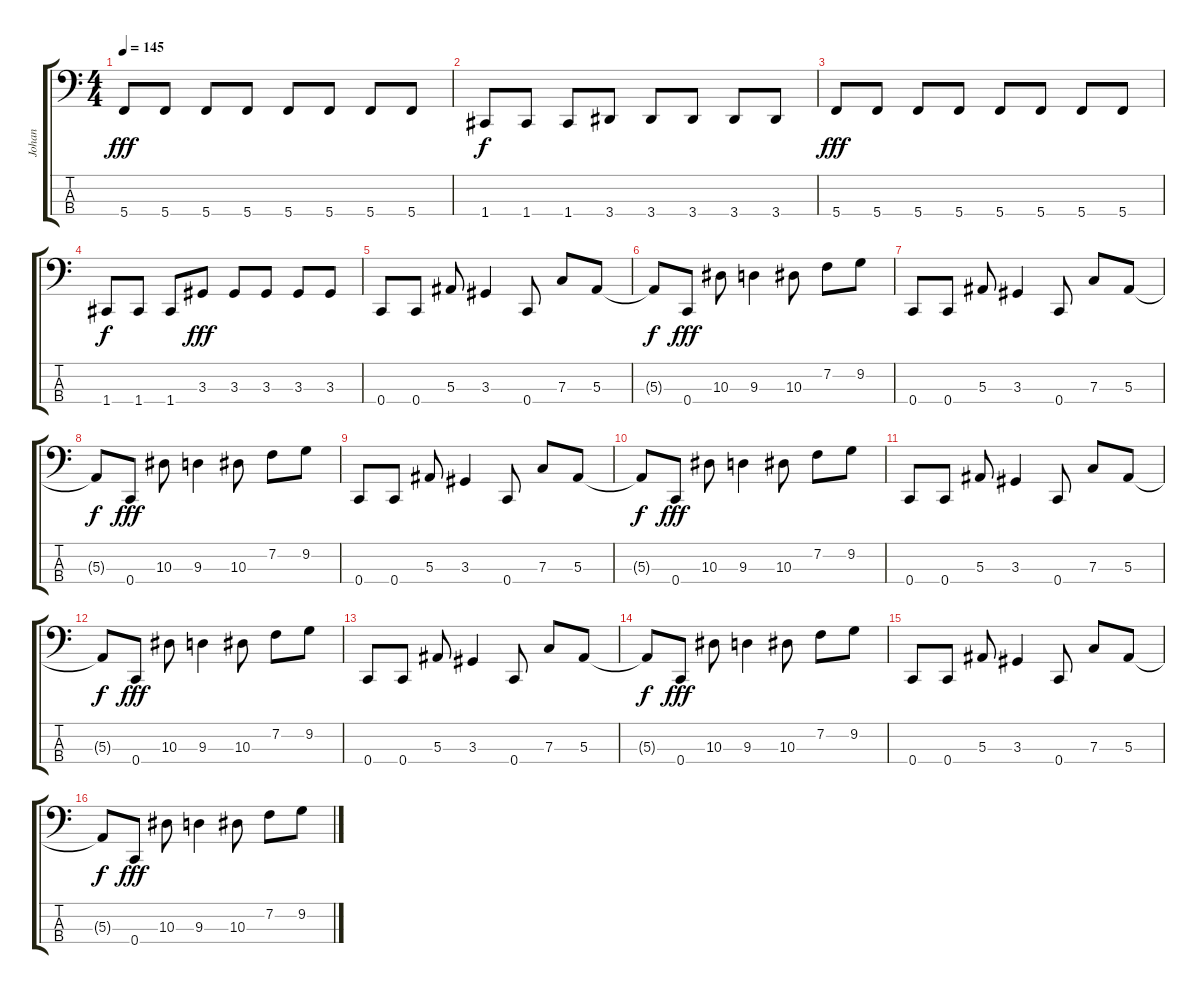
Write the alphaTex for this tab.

\track ("Johan" "Johan") {instrument electricbasspick}
\staff {score tabs}
\tuning (Eb2 Bb1 F1 C1) {hide}
\ts (4 4)
\tempo 145
\clef f4
\ks c
5.4.8{dy fff} 5.4.8 5.4.8 5.4.8 5.4.8 5.4.8 5.4.8 5.4.8 |
1.4.8{dy f} 1.4.8 1.4.8 3.4.8 3.4.8 3.4.8 3.4.8 3.4.8 |
5.4.8{dy fff} 5.4.8 5.4.8 5.4.8 5.4.8 5.4.8 5.4.8 5.4.8 |
1.4.8{dy f} 1.4.8 1.4.8 3.3.8{dy fff} 3.3.8 3.3.8 3.3.8 3.3.8 |
0.4.8 0.4.8 5.3.8 3.3.4 0.4.8 7.3.8 5.3.8 |
5.3{t}.8{dy f} 0.4.8{dy fff} 10.3.8 9.3.4 10.3.8 7.2.8 9.2.8 |
0.4.8 0.4.8 5.3.8 3.3.4 0.4.8 7.3.8 5.3.8 |
5.3{t}.8{dy f} 0.4.8{dy fff} 10.3.8 9.3.4 10.3.8 7.2.8 9.2.8 |
0.4.8 0.4.8 5.3.8 3.3.4 0.4.8 7.3.8 5.3.8 |
5.3{t}.8{dy f} 0.4.8{dy fff} 10.3.8 9.3.4 10.3.8 7.2.8 9.2.8 |
0.4.8 0.4.8 5.3.8 3.3.4 0.4.8 7.3.8 5.3.8 |
5.3{t}.8{dy f} 0.4.8{dy fff} 10.3.8 9.3.4 10.3.8 7.2.8 9.2.8 |
0.4.8 0.4.8 5.3.8 3.3.4 0.4.8 7.3.8 5.3.8 |
5.3{t}.8{dy f} 0.4.8{dy fff} 10.3.8 9.3.4 10.3.8 7.2.8 9.2.8 |
0.4.8 0.4.8 5.3.8 3.3.4 0.4.8 7.3.8 5.3.8 |
5.3{t}.8{dy f} 0.4.8{dy fff} 10.3.8 9.3.4 10.3.8 7.2.8 9.2.8
